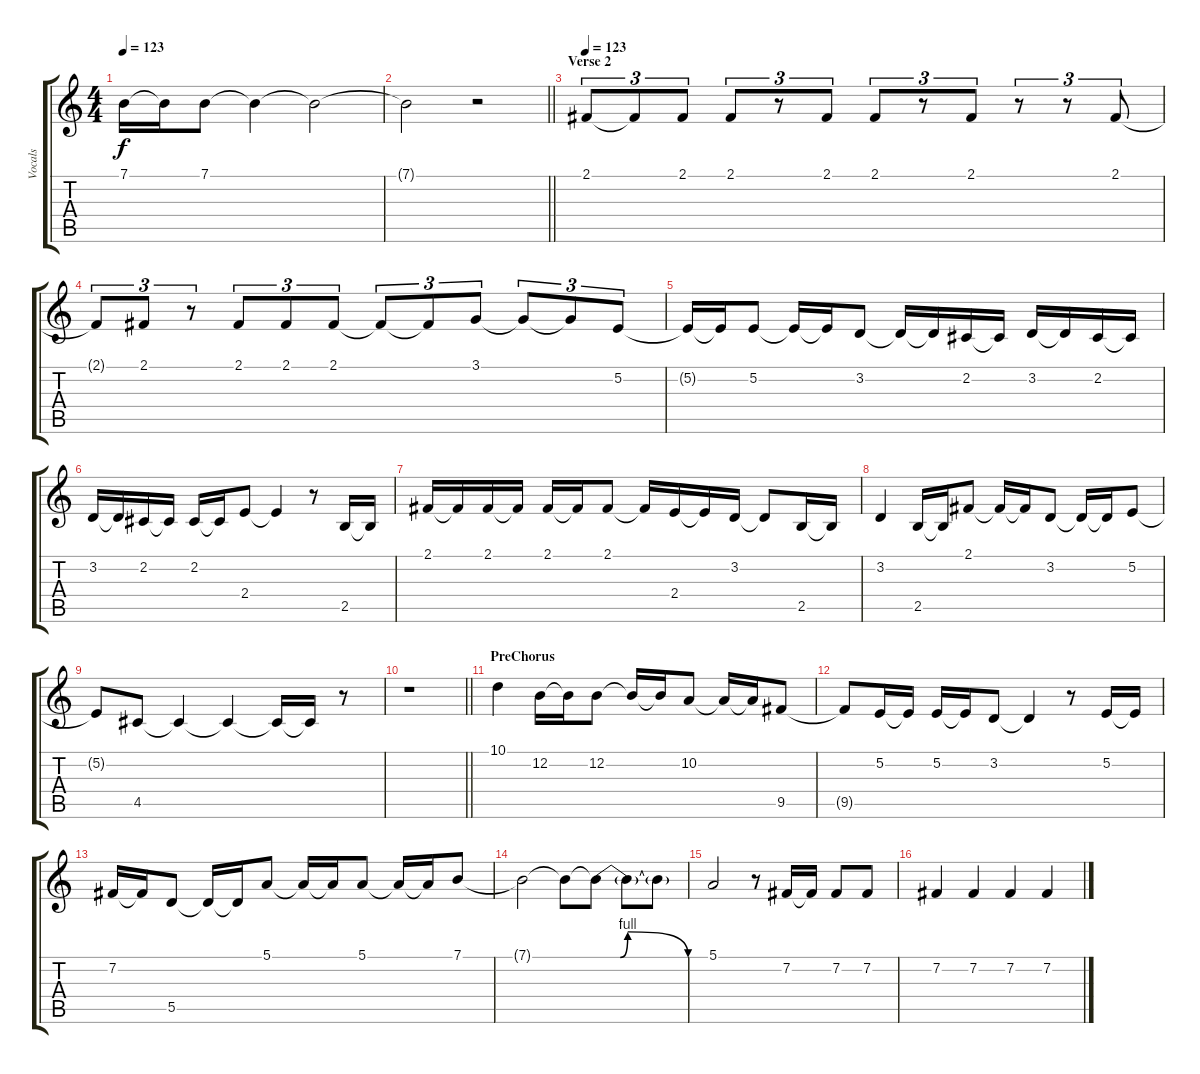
\track ("Vocals    " "Vocals    ") {instrument altosax}
\staff {score tabs}
\tuning (E4 B3 G4 D4 A3 E3) {hide}
\ts (4 4)
\tempo 123
\clef g2
\ks c
7.1{t}.16{dy f} 7.1{t}.16 7.1.8 7.1{t}.4 7.1{t}.2 |
\barLineRight lightlight
7.1{t}.2 r.2 |
\section ("" "Verse 2")
\tempo 123
2.1.8{tu (3 2)} 2.1{t}.8{tu (3 2)} 2.1.8{tu (3 2)} 2.1.8{tu (3 2)} r.8{tu (3 2)} 2.1.8{tu (3 2)} 2.1.8{tu (3 2)} r.8{tu (3 2)} 2.1.8{tu (3 2)} r.8{tu (3 2)} r.8{tu (3 2)} 2.1.8{tu (3 2)} |
2.1{t}.8{tu (3 2)} 2.1.8{tu (3 2)} r.8{tu (3 2)} 2.1.8{tu (3 2)} 2.1.8{tu (3 2)} 2.1.8{tu (3 2)} 2.1{t}.8{tu (3 2)} 2.1{t}.8{tu (3 2)} 3.1.8{tu (3 2)} 3.1{t}.8{tu (3 2)} 3.1{t}.8{tu (3 2)} 5.2.8{tu (3 2)} |
5.2{t}.16 5.2{t}.16 5.2.8 5.2{t}.16 5.2{t}.16 3.2.8 3.2{t}.16 3.2{t}.16 2.2.16 2.2{t}.16 3.2.16 3.2{t}.16 2.2.16 2.2{t}.16 |
3.2.16 3.2{t}.16 2.2.16 2.2{t}.16 2.2.16 2.2{t}.16 2.4.8 2.4{t}.4 r.8 2.5.16 2.5{t}.16 |
2.1.16 2.1{t}.16 2.1.16 2.1{t}.16 2.1.16 2.1{t}.16 2.1.8 2.1{t}.16 2.4.16 2.4{t}.16 3.2.16 3.2{t}.8 2.5.16 2.5{t}.16 |
3.2.4 2.5.16 2.5{t}.16 2.1.8 2.1{t}.16 2.1{t}.16 3.2.8 3.2{t}.16 3.2{t}.16 5.2.8 |
5.2{t}.8 4.5.8 4.5{t}.4 4.5{t}.4 4.5{t}.16 4.5{t}.16 r.8 |
\barLineRight lightlight
r.1 |
\section ("" "PreChorus")
10.1.4 12.2.16 12.2{t}.16 12.2.8 12.2{t}.16 12.2{t}.16 10.2.8 10.2{t}.16 10.2{t}.16 9.5.8 |
9.5{t}.8 5.2.16 5.2{t}.16 5.2.16 5.2{t}.16 3.2.8 3.2{t}.4 r.8 5.2.16 5.2{t}.16 |
7.2.16 7.2{t}.16 5.5.8 5.5{t}.16 5.5{t}.16 5.1.8 5.1{t}.16 5.1{t}.16 5.1.8 5.1{t}.16 5.1{t}.16 7.1.8 |
7.1{t}.2 7.1{t}.8 7.1{be (custom 0 0 5 0 10 0 15 0 20 4 60 0) t}.8 7.1{t}.8 7.1{t}.8 |
5.1.2 r.8 7.2.16 7.2{t}.16 7.2.8 7.2.8 |
7.2.4 7.2.4 7.2.4 7.2.4
